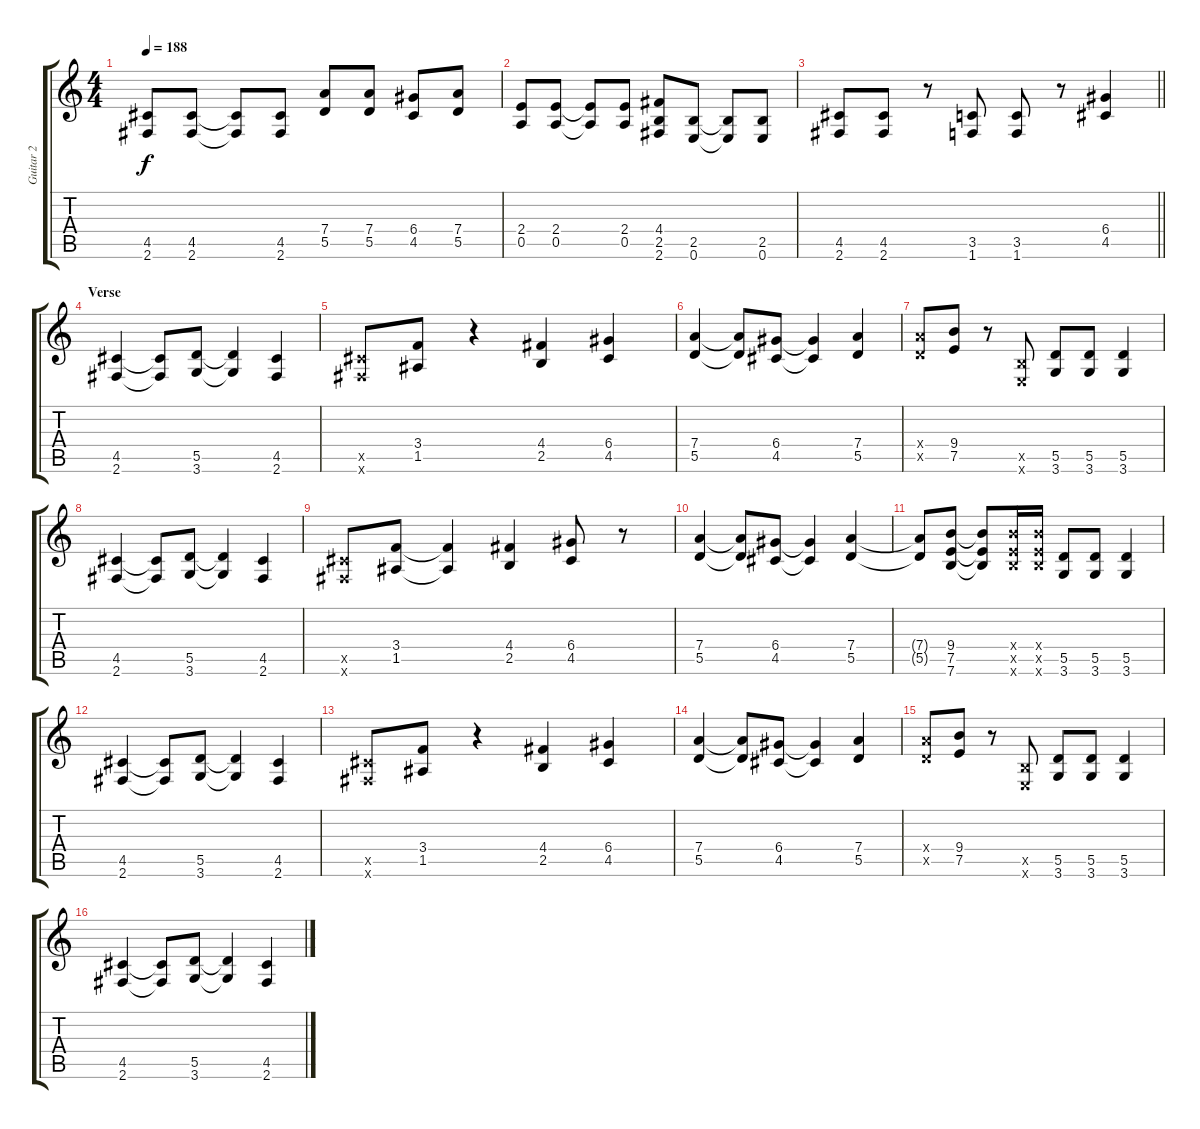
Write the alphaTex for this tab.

\track ("Guitar 2" "Guitar 2") {instrument overdrivenguitar}
\staff {score tabs}
\tuning (E4 B3 G3 D3 A2 E2) {hide}
\ts (4 4)
\tempo 188
\clef g2
\ks c
(4.5 2.6).8{dy f} (4.5 2.6).8 (4.5{t} 2.6{t}).8 (4.5 2.6).8 (7.4 5.5).8 (7.4 5.5).8 (6.4 4.5).8 (7.4 5.5).8 |
(2.4 0.5).8 (2.4 0.5).8 (2.4{t} 0.5{t}).8 (2.4 0.5).8 (4.4 2.5 2.6).8 (2.5 0.6).8 (2.5{t} 0.6{t}).8 (2.5 0.6).8 |
\barLineRight lightlight
(4.5 2.6).8 (4.5 2.6).8 r.8 (3.5 1.6).8 (3.5 1.6).8 r.8 (6.4 4.5).4 |
\section ("" "Verse")
(4.5 2.6).4 (4.5{t} 2.6{t}).8 (5.5 3.6).8 (5.5{t} 3.6{t}).4 (4.5 2.6).4 |
(4.5{x} 2.6{x}).8 (3.4 1.5).8 r.4 (4.4 2.5).4 (6.4 4.5).4 |
(7.4 5.5).4 (7.4{t} 5.5{t}).8 (6.4 4.5).8 (6.4{t} 4.5{t}).4 (7.4 5.5).4 |
(7.4{x} 5.5{x}).8 (9.4 7.5).8 r.8 (2.5{x} 0.6{x}).8 (5.5 3.6).8 (5.5 3.6).8 (5.5 3.6).4 |
(4.5 2.6).4 (4.5{t} 2.6{t}).8 (5.5 3.6).8 (5.5{t} 3.6{t}).4 (4.5 2.6).4 |
(4.5{x} 2.6{x}).8 (3.4 1.5).8 (3.4{t} 1.5{t}).4 (4.4 2.5).4 (6.4 4.5).8 r.8 |
(7.4 5.5).4 (7.4{t} 5.5{t}).8 (6.4 4.5).8 (6.4{t} 4.5{t}).4 (7.4 5.5).4 |
(7.4{t} 5.5{t}).8 (9.4 7.5 7.6).8 (9.4{t} 7.5{t} 7.6{t}).8 (9.4{x} 7.5{x} 7.6{x}).16 (9.4{x} 7.5{x} 7.6{x}).16 (5.5 3.6).8 (5.5 3.6).8 (5.5 3.6).4 |
(4.5 2.6).4 (4.5{t} 2.6{t}).8 (5.5 3.6).8 (5.5{t} 3.6{t}).4 (4.5 2.6).4 |
(4.5{x} 2.6{x}).8 (3.4 1.5).8 r.4 (4.4 2.5).4 (6.4 4.5).4 |
(7.4 5.5).4 (7.4{t} 5.5{t}).8 (6.4 4.5).8 (6.4{t} 4.5{t}).4 (7.4 5.5).4 |
(7.4{x} 5.5{x}).8 (9.4 7.5).8 r.8 (2.5{x} 0.6{x}).8 (5.5 3.6).8 (5.5 3.6).8 (5.5 3.6).4 |
(4.5 2.6).4 (4.5{t} 2.6{t}).8 (5.5 3.6).8 (5.5{t} 3.6{t}).4 (4.5 2.6).4
